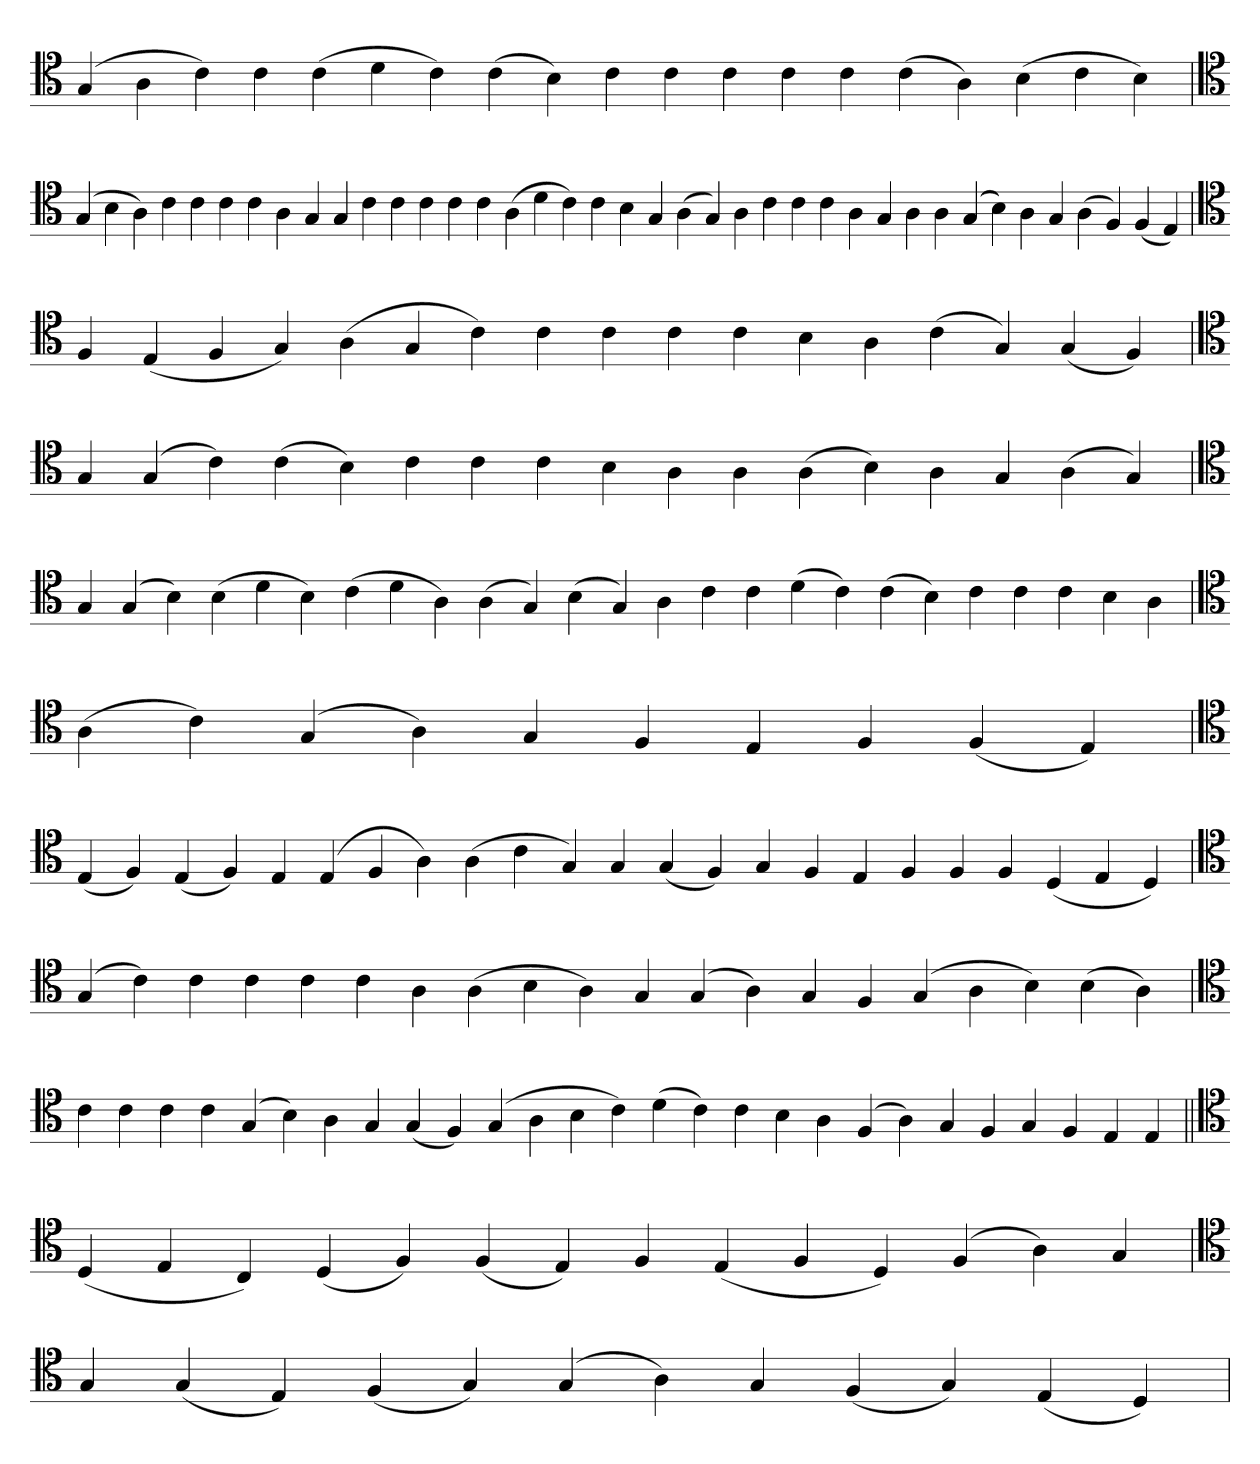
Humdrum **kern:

**kern
*part1
*staff1
*clefC4
=
(4G
4A
4c)
4c
(4c
4d
4c)
(4c
4B)
4c
4c
4c
4c
4c
(4c
4A)
(4B
4c
4B)
='
*clefC4
(4G
4B
4A)
4c
4c
4c
4c
4A
4G
4G
4c
4c
4c
4c
4c
(4A
4d
4c)
4c
4B
4G
(4A
4G)
4A
4c
4c
4c
4A
4G
4A
4A
(4G
4B)
4A
4G
(4A
4F)
(4F
4E)
=
*clefC4
4F
(4E
4F
4G)
(4A
4G
4c)
4c
4c
4c
4c
4B
4A
(4c
4G)
(4G
4F)
='
*clefC4
4G
(4G
4c)
(4c
4B)
4c
4c
4c
4B
4A
4A
(4A
4B)
4A
4G
(4A
4G)
=
*clefC4
4G
(4G
4B)
(4B
4d
4B)
(4c
4d
4A)
(4A
4G)
(4B
4G)
4A
4c
4c
(4d
4c)
(4c
4B)
4c
4c
4c
4B
4A
=`
*clefC4
(4A
4c)
(4G
4A)
4G
4F
4E
4F
(4F
4E)
='
*clefC4
(4E
4F)
(4E
4F)
4E
(4E
4F
4A)
(4A
4c
4G)
4G
(4G
4F)
4G
4F
4E
4F
4F
4F
(4D
4E
4D)
=
*clefC4
(4G
4c)
4c
4c
4c
4c
4A
(4A
4B
4A)
4G
(4G
4A)
4G
4F
(4G
4A
4B)
(4B
4A)
=`
*clefC4
4c
4c
4c
4c
(4G
4B)
4A
4G
(4G
4F)
(4G
4A
4B
4c)
(4d
4c)
4c
4B
4A
(4F
4A)
4G
4F
4G
4F
4E
4E
=||
*clefC4
(4D
4E
4C)
(4D
4F)
(4F
4E)
4F
(4E
4F
4D)
(4F
4A)
4G
=`
*clefC4
4G
(4G
4E)
(4F
4G)
(4G
4A)
4G
(4F
4G)
(4E
4D)
=
*-
